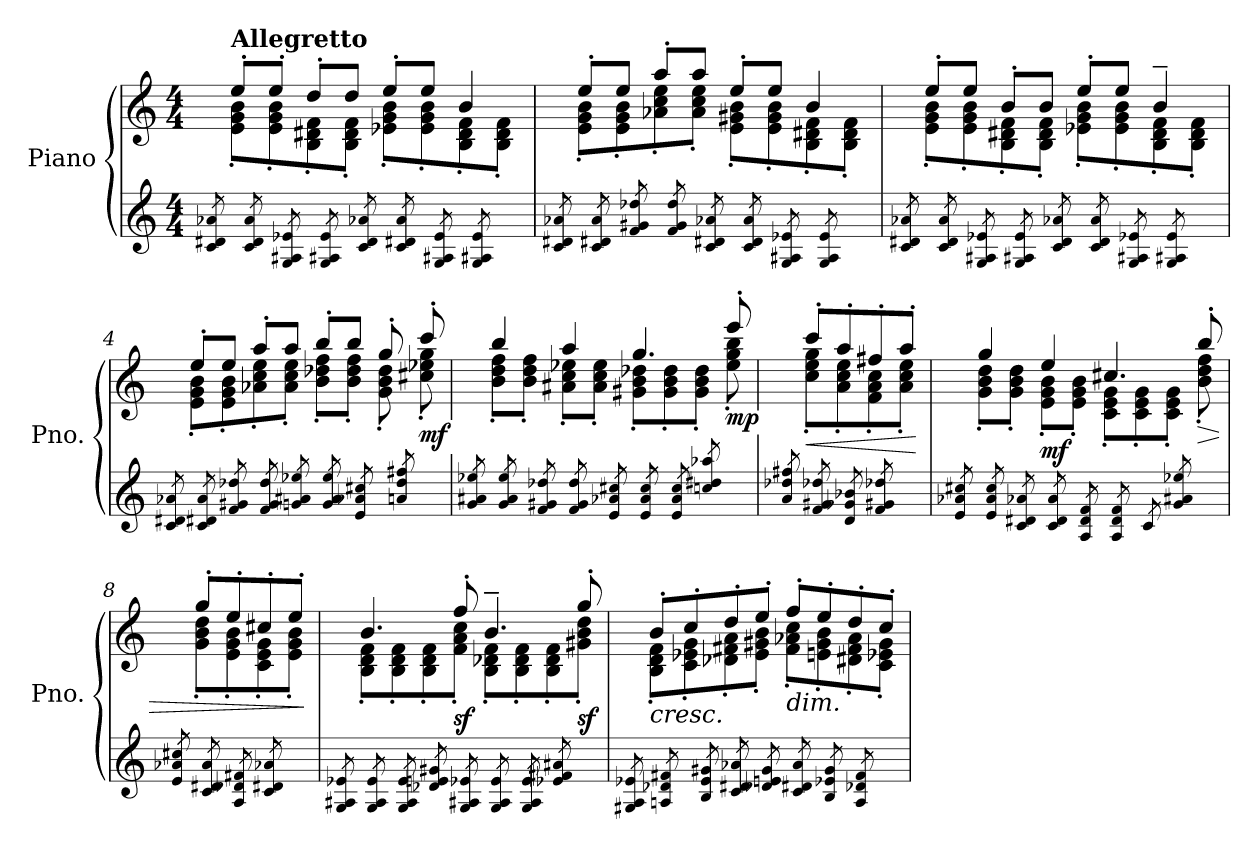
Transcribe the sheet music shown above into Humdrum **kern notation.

**kern	**kern	**dynam
*part1	*part1	*part1
*staff2	*staff1	*staff1/2
*I"Piano	*	*
*I'Pno.	*	*
*clefG2	*clefG2	*
*k[]	*k[]	*
*M4/4	*M4/4	*
=1	=1	=1
(>8qc/ 8qd#X/ 8qa-X/	.	.
*^	*^	*
!	!	!LO:TX:a:B:t=Allegretto	!	!
8ryy	1ryy	8ee'/L	8e\' 8g\' 8b\'L)	.
(>8qc/ 8qd#/ 8qa-/	.	.	.	.
8ryy	.	8ee'/J	8e\' 8g\' 8b\')	.
(>8qG/ 8qA#X/ 8qe-X/	.	.	.	.
8ryy	.	8dd'/L	8B\' 8d#\' 8f\')	.
(>8qG/ 8qA#X/ 8qe-/	.	.	.	.
8ryy	.	8dd/J	8B\' 8d#\' 8f\'J)	.
(>8qc/ 8qd#/ 8qa-X/	.	.	.	.
8ryy	.	8ee'/L	8e-\' 8g\' 8b\'L)	.
(>8qc/ 8qd#X/ 8qa-/	.	.	.	.
8ryy	.	8ee/J	8e-\' 8g\' 8b\')	.
(>8qG/ 8qA#X/ 8qe-/	.	.	.	.
8ryy	.	4b/	8B\' 8d#\' 8f\')	.
(>8qG/ 8qA#X/ 8qe-/	.	.	.	.
8ryy	.	.	8B\' 8d#\' 8f\'J)	.
=2	=2	=2	=2	=2
(>8qc/ 8qd#X/ 8qa-X/	.	.	.	.
8ryy	1ryy	8ee'/L	8e\' 8g\' 8b\'L)	.
(>8qc/ 8qd#X/ 8qa-/	.	.	.	.
8ryy	.	8ee/J	8e\' 8g\' 8b\')	.
(>8qf/ 8qg#X/ 8qdd-X/	.	.	.	.
8ryy	.	8aa'/L	8a-\' 8cc\' 8ee\')	.
(>8qf/ 8qg#/ 8qdd-/	.	.	.	.
8ryy	.	8aa/J	8a-\' 8cc\' 8ee\'J)	.
(>8qc/ 8qd#X/ 8qa-X/	.	.	.	.
8ryy	.	8ee'/L	8e\' 8g#\' 8b\'L)	.
(>8qc/ 8qd#/ 8qa-/	.	.	.	.
8ryy	.	8ee/J	8e\' 8g#\' 8b\')	.
(>8qG/ 8qA#X/ 8qe-X/	.	.	.	.
8ryy	.	4b/	8B\' 8d#\' 8f\')	.
(>8qG/ 8qA#/ 8qe-/	.	.	.	.
8ryy	.	.	8B\' 8d#\' 8f\'J)	.
!!LO:LB:g=z	!!
=3	=3	=3	=3	=3
(>8qc/ 8qd#X/ 8qa-X/	.	.	.	.
8ryy	1ryy	8ee'/L	8e\' 8g\' 8b\'L)	.
(>8qc/ 8qd#/ 8qa-/	.	.	.	.
8ryy	.	8ee/J	8e\' 8g\' 8b\')	.
(>8qG/ 8qA#X/ 8qe-X/	.	.	.	.
8ryy	.	8b'/L	8B\' 8d#\' 8f\')	.
(>8qG/ 8qA#X/ 8qe-/	.	.	.	.
8ryy	.	8b/J	8B\' 8d#\' 8f\'J)	.
(>8qc/ 8qd#/ 8qa-X/	.	.	.	.
8ryy	.	8ee'/L	8e-\' 8g\' 8b\'L)	.
(>8qc/ 8qd#/ 8qa-/	.	.	.	.
8ryy	.	8ee/J	8e-\' 8g\' 8b\')	.
(>8qG/ 8qA#X/ 8qe-X/	.	.	.	.
8ryy	.	4b~/	8B\' 8d#\' 8f\')	.
(>8qG/ 8qA#X/ 8qe-/	.	.	.	.
8ryy	.	.	8B\' 8d#\' 8f\'J)	.
=4	=4	=4	=4	=4
(>8qc/ 8qd#X/ 8qa-X/	.	.	.	.
8ryy	1ryy	8ee'/L	8e\' 8g\' 8b\'L)	.
(>8qc/ 8qd#X/ 8qa-/	.	.	.	.
8ryy	.	8ee/J	8e\' 8g\' 8b\')	.
(>8qf/ 8qg#X/ 8qdd-X/	.	.	.	.
8ryy	.	8aa'/L	8a-\' 8cc\' 8ee\')	.
(>8qf/ 8qg#/ 8qdd-/	.	.	.	.
8ryy	.	8aa/J	8a-\' 8cc\' 8ee\'J)	.
(>8qgn/ 8qa#X/ 8qee-X/	.	.	.	.
8ryy	.	8bb'/L	8b\' 8dd-\' 8ff\'L)	.
(>8qg/ 8qa#/ 8qee-/	.	.	.	.
8ryy	.	8bb/J	8b\' 8dd-\' 8ff\'J)	.
(>8qe/ 8qa-X/ 8qcc#X/	.	.	.	.
8ryy	.	8gg'/	8g\' 8b\' 8dd-\')	.
(>8qan/ 8qdd-/ 8qff#X/	.	.	.	.
!	!	!	!	!LO:DY:b
8ryy	.	8ccc'/	8cc#\' 8ee-\' 8gg\')	mf
!!LO:LB:g=z	!!
=5	=5	=5	=5	=5
(>8qg/ 8qa#X/ 8qee-X/	.	.	.	.
8ryy	1ryy	4bb/	8b\' 8dd\' 8ff\'L)	.
(>8qg/ 8qa#/ 8qee-/	.	.	.	.
8ryy	.	.	8b\' 8dd\' 8ff\'J)	.
(>8qf/ 8qg#X/ 8qdd-X/	.	.	.	.
8ryy	.	4aa/	8a#\' 8cc\' 8ee-\'L)	.
(>8qf/ 8qg#/ 8qdd-/	.	.	.	.
8ryy	.	.	8a#\' 8cc\' 8ee-\'J)	.
(>8qe/ 8qa-X/ 8qcc#X/	.	.	.	.
8ryy	.	4.gg/	8g#\' 8b\' 8dd-\'L)	.
(>8qe/ 8qa-/ 8qcc#/	.	.	.	.
8ryy	.	.	8g#\' 8b\' 8dd-\')	.
(>8qe/ 8qa-/ 8qcc#/	.	.	.	.
8ryy	.	.	8g#\' 8b\' 8dd-\'J)	.
(>8qccn/ 8qdd#X/ 8qaa-X/	.	.	.	.
!	!	!	!	!LO:DY:b
8ryy	.	8eee'/	8ee-\' 8gg\' 8bb\')	mp
=6	=6	=6	=6	=6
(>8qa/ 8qdd-X/ 8qff#X/	.	.	.	.
!	!	!	!	!LO:HP:b
8ryy	2ryy	8ccc'/L	8cc\' 8ee\' 8gg\'L)	<
(>8qf/ 8qg#X/ 8qdd-X/	.	.	.	.
8ryy	.	8aa'/	8a\' 8cc\' 8ee\')	.
(>8qd/ 8qg-X/ 8qb-X/	.	.	.	.
8ryy	.	8ff#'/	8f\' 8a\' 8cc\')	.
(>8qf/ 8qg#X/ 8qdd-X/	.	.	.	.
8ryy	.	8aa'/J	8a\' 8cc\' 8ee\'J)	.
*v	*v	*	*	*
*	*v	*v	*
.	.	[
!!LO:LB:g=z
=7	=7	=7
(>8qe/ 8qa-X/ 8qcc#X/	.	.
*^	*^	*
8ryy	1ryy	4gg/	8g\' 8b\' 8dd\'L)	.
(>8qe/ 8qa-/ 8qcc#/	.	.	.	.
8ryy	.	.	8g\' 8b\' 8dd\'J)	.
(>8qc/ 8qd#X/ 8qa-X/	.	.	.	.
!	!	!	!	!LO:DY:b
8ryy	.	4ee/	8e\' 8g\' 8b\'L)	mf
(>8qc/ 8qd#/ 8qa-/	.	.	.	.
8ryy	.	.	8e\' 8g\' 8b\'J)	.
(>8qA/ 8qd#/ 8qf/	.	.	.	.
8ryy	.	4.cc#/	8c\' 8e\' 8g\'L)	.
(>8qA/ 8qd#/ 8qf/	.	.	.	.
8ryy	.	.	8c\' 8e\' 8g\')	.
(>8qc/	.	.	.	.
8ryy	.	.	8c\' 8e\' 8g\'J)	.
(>8qg/ 8qa#X/ 8qee-X/	.	.	.	.
!	!	!	!	!LO:HP:b
8ryy	.	8bb'/	8b\' 8dd\' 8ff\')	>
=8	=8	=8	=8	=8
(>8qe/ 8qa-X/ 8qcc#X/	.	.	.	.
8ryy	2ryy	8gg'/L	8g\' 8b\' 8dd\'L)	.
(>8qc/ 8qd#X/ 8qa-/	.	.	.	.
8ryy	.	8ee'/	8e\' 8g\' 8b\')	.
(>8qA/ 8qd-X/ 8qf#X/	.	.	.	.
8ryy	.	8cc#'/	8c\' 8e\' 8g\')	.
(>8qc/ 8qd#X/ 8qa-X/	.	.	.	.
8ryy	.	8ee'/J	8e\' 8g\' 8b\'J)	.
*v	*v	*	*	*
*	*v	*v	*
.	.	]
!!LO:LB:g=z
=9	=9	=9
(>8qG/ 8qA#X/ 8qe-X/	.	.
*^	*^	*
8ryy	1ryy	4.b/	8B\' 8d\' 8f\'L)	.
(>8qG/ 8qA#/ 8qe-/	.	.	.	.
8ryy	.	.	8B\' 8d\' 8f\')	.
(>8qG/ 8qA#/ 8qe-/	.	.	.	.
8ryy	.	.	8B\' 8d\' 8f\')	.
(>8qd-X/ 8qen/ 8qg#X/	.	.	.	.
!	!	!	!	!LO:DY:b
8ryy	.	8ff'/	8f\' 8a\' 8cc\'J)	sf
(>8qG/ 8qA#X/ 8qe-X/	.	.	.	.
8ryy	.	4.b~/	8B\' 8d-\' 8f\'L)	.
(>8qG/ 8qA#/ 8qe-/	.	.	.	.
8ryy	.	.	8B\' 8d-\' 8f\')	.
(>8qG/ 8qA#/ 8qe-/	.	.	.	.
8ryy	.	.	8B\' 8d-\' 8f\')	.
(>8qe-X/ 8qf#X/ 8qa#X/	.	.	.	.
!	!	!	!	!LO:DY:b
8ryy	.	8gg'/	8g#\' 8b\' 8dd\'J)	sf
=10	=10	=10	=10	=10
(>8qG#X/ 8qA/ 8qe-X/	.	.	.	.
!	!	!LO:TX:b:i:t=cresc.	!	!
8ryy	1ryy	8b'/L	8B\' 8d\' 8f\'L)	.
(>8qAn/ 8qd-X/ 8qf#X/	.	.	.	.
8ryy	.	8cc'/	8c\' 8e-\' 8g\')	.
(>8qB/ 8qe-/ 8qg#X/	.	.	.	.
8ryy	.	8dd'/	8d-\' 8f#\' 8a\')	.
(>8qc/ 8qd#X/ 8qa-X/	.	.	.	.
8ryy	.	8ee'/J	8e-\' 8g#\' 8b\'J)	.
(>8qd-X/ 8qen/ 8qg#/	.	.	.	.
!	!	!LO:TX:b:i:t=dim.	!	!
8ryy	.	8ff'/L	8f#\' 8a-\' 8cc\'L)	.
(>8qc/ 8qd#X/ 8qa-/	.	.	.	.
8ryy	.	8ee'/	8e\' 8g#\' 8b\')	.
(>8qB/ 8qe-X/ 8qg#/	.	.	.	.
8ryy	.	8dd'/	8d#\' 8f#\' 8a-\')	.
(>8qA/ 8qd-X/ 8qf#/	.	.	.	.
8ryy	.	8cc'/J	8c\' 8e-\' 8g#\'J)	.
*v	*v	*	*	*
*	*v	*v	*
=	=	=
*-	*-	*-
